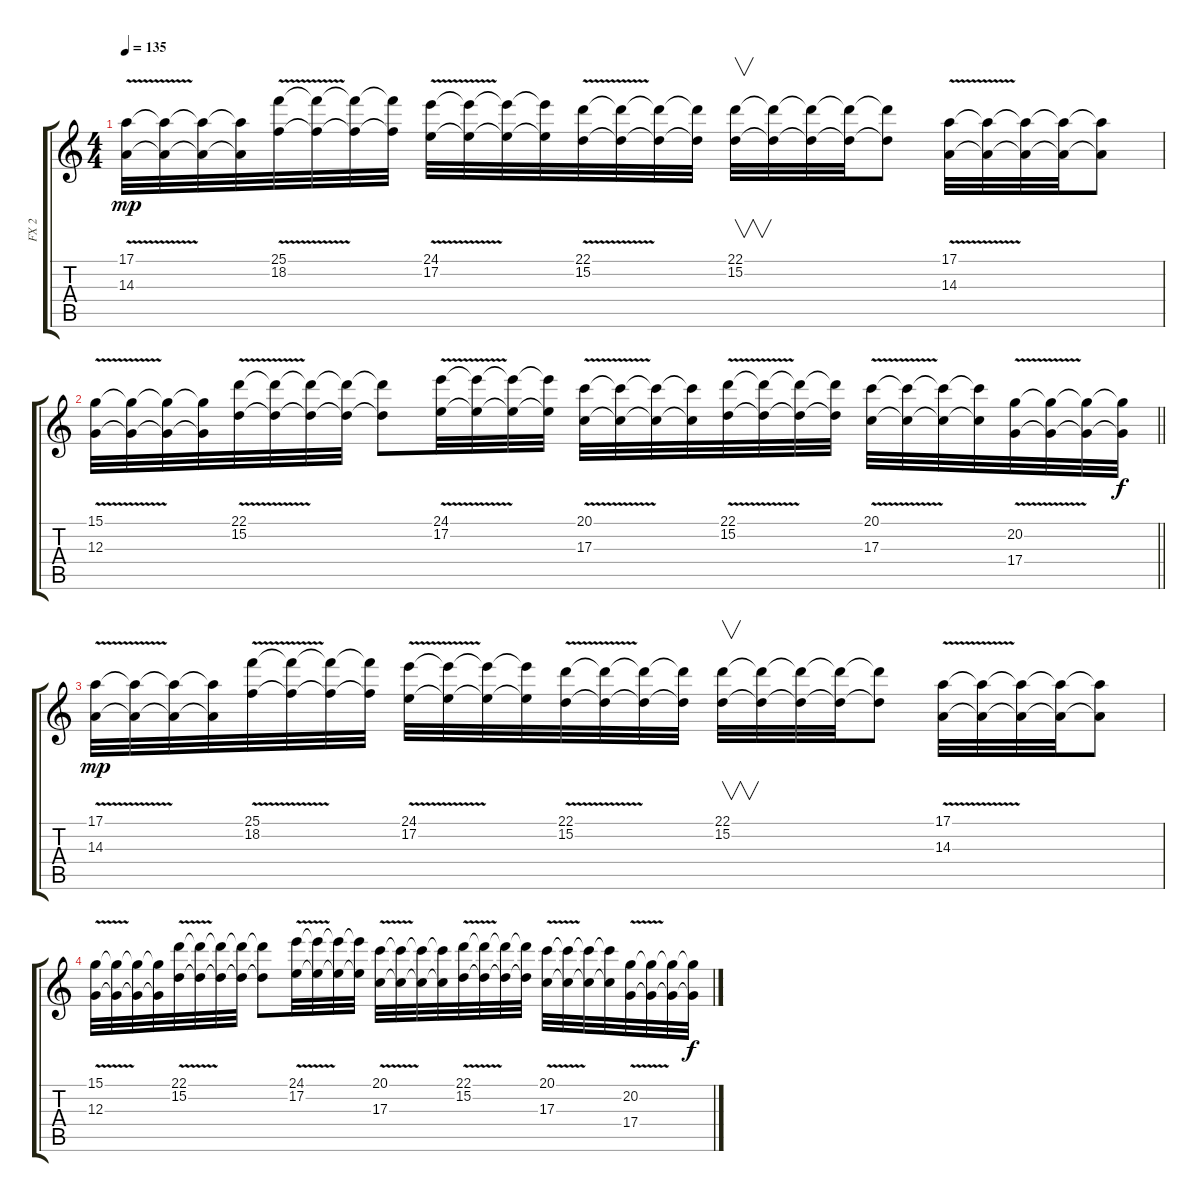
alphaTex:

\track ("FX 2" "FX 2") {instrument lead8bassandlead}
\staff {score tabs}
\tuning (E4 B3 G3 D3 A2 E2) {hide}
\ts (4 4)
\tempo 135
\clef g2
\ks c
(17.1 14.3{v}).32{dy mp volume 13} (17.1{t} 14.3{t}).32{volume 12} (17.1{t} 14.3{t}).32{volume 11} (17.1{t} 14.3{t}).32{volume 10} (25.1 18.2{v}).32{volume 13} (25.1{t} 18.2{t}).32{volume 12} (25.1{t} 18.2{t}).32{volume 11} (25.1{t} 18.2{t}).32{volume 10} (24.1 17.2{v}).32{volume 13} (24.1{t} 17.2{t}).32{volume 12} (24.1{t} 17.2{t}).32{volume 11} (24.1{t} 17.2{t}).32{volume 10} (22.1 15.2{v}).32{volume 13} (22.1{t} 15.2{t}).32{volume 12} (22.1{t} 15.2{t}).32{volume 11} (22.1{t} 15.2{t}).32{volume 10} (22.1 15.2).32{v volume 13} (22.1{t} 15.2{t}).32{volume 12} (22.1{t} 15.2{t}).32{volume 11} (22.1{t} 15.2{t}).32{volume 10} (22.1{t} 15.2{t}).8 (17.1 14.3{v}).32{volume 13} (17.1{t} 14.3{t}).32{volume 12} (17.1{t} 14.3{t}).32{volume 11} (17.1{t} 14.3{t}).32{volume 10} (17.1{t} 14.3{t}).8 |
\barLineRight lightlight
(15.1 12.3{v}).32{volume 13} (15.1{t} 12.3{t}).32{volume 12} (15.1{t} 12.3{t}).32{volume 11} (15.1{t} 12.3{t}).32{volume 10} (22.1 15.2{v}).32{volume 13} (22.1{t} 15.2{t}).32{volume 12} (22.1{t} 15.2{t}).32{volume 11} (22.1{t} 15.2{t}).32{volume 10} (22.1{t} 15.2{t}).8 (24.1 17.2{v}).32{volume 13} (24.1{t} 17.2{t}).32{volume 12} (24.1{t} 17.2{t}).32{volume 11} (24.1{t} 17.2{t}).32{volume 10} (20.1 17.3{v}).32{volume 13} (20.1{t} 17.3{t}).32{volume 12} (20.1{t} 17.3{t}).32{volume 11} (20.1{t} 17.3{t}).32{volume 10} (22.1 15.2{v}).32{volume 13} (22.1{t} 15.2{t}).32{volume 12} (22.1{t} 15.2{t}).32{volume 11} (22.1{t} 15.2{t}).32{volume 10} (20.1 17.3{v}).32{volume 13} (20.1{t} 17.3{t}).32{volume 12} (20.1{t} 17.3{t}).32{volume 11} (20.1{t} 17.3{t}).32{volume 10} (20.2 17.4{v}).32{volume 13} (20.2{t} 17.4{t}).32{volume 12} (20.2{t} 17.4{t}).32{volume 11} (20.2{t} 17.4{t}).32{dy f volume 10} |
(17.1 14.3{v}).32{dy mp volume 13} (17.1{t} 14.3{t}).32{volume 12} (17.1{t} 14.3{t}).32{volume 11} (17.1{t} 14.3{t}).32{volume 10} (25.1 18.2{v}).32{volume 13} (25.1{t} 18.2{t}).32{volume 12} (25.1{t} 18.2{t}).32{volume 11} (25.1{t} 18.2{t}).32{volume 10} (24.1 17.2{v}).32{volume 13} (24.1{t} 17.2{t}).32{volume 12} (24.1{t} 17.2{t}).32{volume 11} (24.1{t} 17.2{t}).32{volume 10} (22.1 15.2{v}).32{volume 13} (22.1{t} 15.2{t}).32{volume 12} (22.1{t} 15.2{t}).32{volume 11} (22.1{t} 15.2{t}).32{volume 10} (22.1 15.2).32{v volume 13} (22.1{t} 15.2{t}).32{volume 12} (22.1{t} 15.2{t}).32{volume 11} (22.1{t} 15.2{t}).32{volume 10} (22.1{t} 15.2{t}).8 (17.1 14.3{v}).32{volume 13} (17.1{t} 14.3{t}).32{volume 12} (17.1{t} 14.3{t}).32{volume 11} (17.1{t} 14.3{t}).32{volume 10} (17.1{t} 14.3{t}).8 |
(15.1 12.3{v}).32{volume 13} (15.1{t} 12.3{t}).32{volume 12} (15.1{t} 12.3{t}).32{volume 11} (15.1{t} 12.3{t}).32{volume 10} (22.1 15.2{v}).32{volume 13} (22.1{t} 15.2{t}).32{volume 12} (22.1{t} 15.2{t}).32{volume 11} (22.1{t} 15.2{t}).32{volume 10} (22.1{t} 15.2{t}).8 (24.1 17.2{v}).32{volume 13} (24.1{t} 17.2{t}).32{volume 12} (24.1{t} 17.2{t}).32{volume 11} (24.1{t} 17.2{t}).32{volume 10} (20.1 17.3{v}).32{volume 13} (20.1{t} 17.3{t}).32{volume 12} (20.1{t} 17.3{t}).32{volume 11} (20.1{t} 17.3{t}).32{volume 10} (22.1 15.2{v}).32{volume 13} (22.1{t} 15.2{t}).32{volume 12} (22.1{t} 15.2{t}).32{volume 11} (22.1{t} 15.2{t}).32{volume 10} (20.1 17.3{v}).32{volume 13} (20.1{t} 17.3{t}).32{volume 12} (20.1{t} 17.3{t}).32{volume 11} (20.1{t} 17.3{t}).32{volume 10} (20.2 17.4{v}).32{volume 13} (20.2{t} 17.4{t}).32{volume 12} (20.2{t} 17.4{t}).32{volume 11} (20.2{t} 17.4{t}).32{dy f volume 10}
